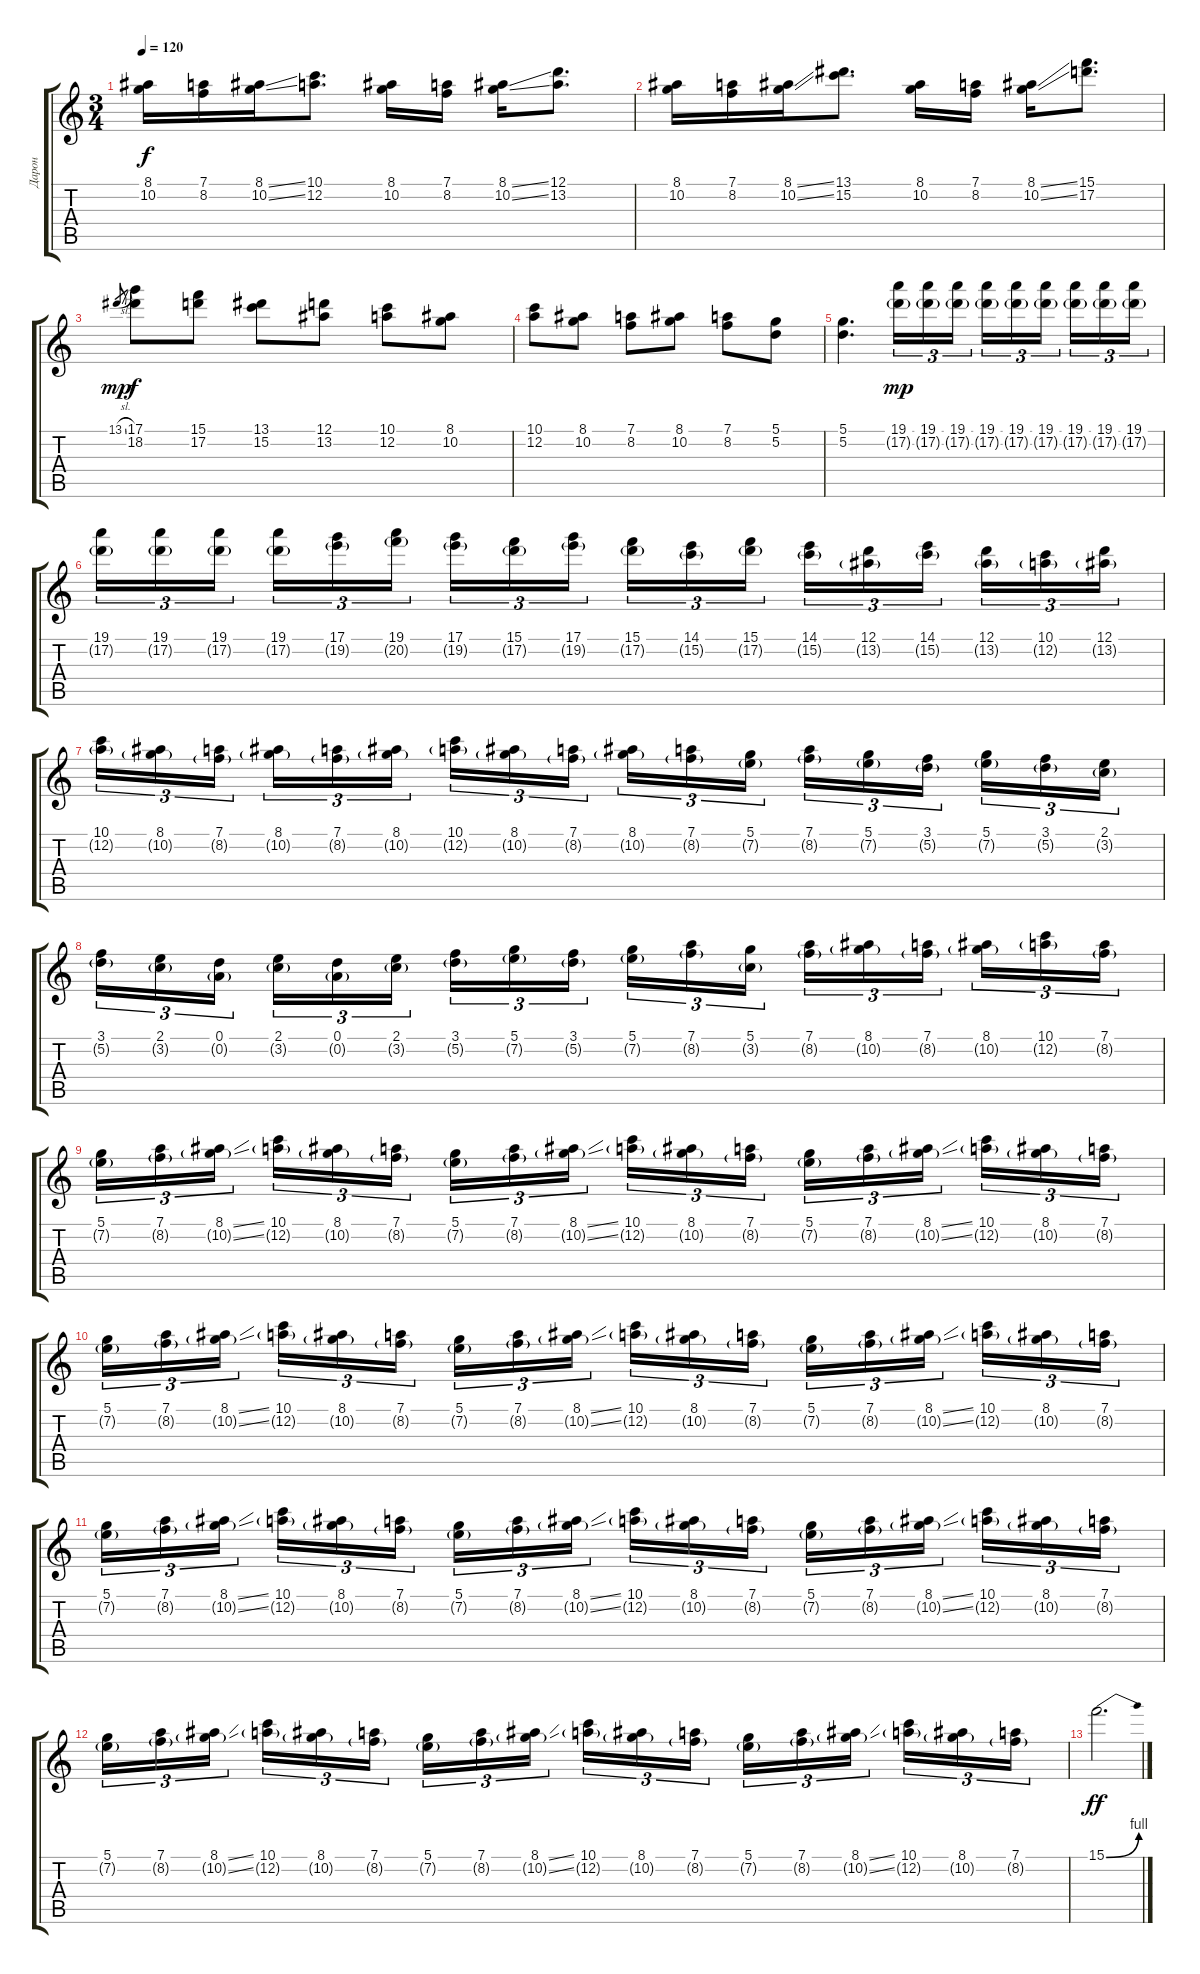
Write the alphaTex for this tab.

\track ("Дарон" "Дарон") {instrument distortionguitar}
\staff {score tabs}
\tuning (D4 A3 F3 C3 G2 D2) {hide}
\ts (3 4)
\tempo 120
\clef g2
\ks c
(8.1 10.2).16{dy f} (7.1 8.2).16 (8.1{ss} 10.2{ss}).16 (10.1 12.2).8{d} (8.1 10.2).16 (7.1 8.2).16 (8.1{ss} 10.2{ss}).16 (12.1 13.2).8{d} |
(8.1 10.2).16 (7.1 8.2).16 (8.1{ss} 10.2{ss}).16 (13.1 15.2).8{d} (8.1 10.2).16 (7.1 8.2).16 (8.1{ss} 10.2{ss}).16 (15.1 17.2).8{d} |
13.1{sl}.8{gr dy mp} (17.1 18.2).8{dy f} (15.1 17.2).8 (13.1 15.2).8 (12.1 13.2).8 (10.1 12.2).8 (8.1 10.2).8 |
(10.1 12.2).8 (8.1 10.2).8 (7.1 8.2).8 (8.1 10.2).8 (7.1 8.2).8 (5.1 5.2).8 |
(5.1 5.2).4{d} (19.1 17.2{g}).16{tu (3 2) dy mp} (19.1 17.2{g}).16{tu (3 2)} (19.1 17.2{g}).16{tu (3 2)} (19.1 17.2{g}).16{tu (3 2)} (19.1 17.2{g}).16{tu (3 2)} (19.1 17.2{g}).16{tu (3 2) beam splitsecondary} (19.1 17.2{g}).16{tu (3 2)} (19.1 17.2{g}).16{tu (3 2)} (19.1 17.2{g}).16{tu (3 2)} |
(19.1 17.2{g}).16{tu (3 2)} (19.1 17.2{g}).16{tu (3 2)} (19.1 17.2{g}).16{tu (3 2) beam splitsecondary} (19.1 17.2{g}).16{tu (3 2)} (17.1 19.2{g}).16{tu (3 2)} (19.1 20.2{g}).16{tu (3 2)} (17.1 19.2{g}).16{tu (3 2)} (15.1 17.2{g}).16{tu (3 2)} (17.1 19.2{g}).16{tu (3 2) beam splitsecondary} (15.1 17.2{g}).16{tu (3 2)} (14.1 15.2{g}).16{tu (3 2)} (15.1 17.2{g}).16{tu (3 2)} (14.1 15.2{g}).16{tu (3 2)} (12.1 13.2{g}).16{tu (3 2)} (14.1 15.2{g}).16{tu (3 2) beam splitsecondary} (12.1 13.2{g}).16{tu (3 2)} (10.1 12.2{g}).16{tu (3 2)} (12.1 13.2{g}).16{tu (3 2)} |
(10.1 12.2{g}).16{tu (3 2)} (8.1 10.2{g}).16{tu (3 2)} (7.1 8.2{g}).16{tu (3 2) beam splitsecondary} (8.1 10.2{g}).16{tu (3 2)} (7.1 8.2{g}).16{tu (3 2)} (8.1 10.2{g}).16{tu (3 2)} (10.1 12.2{g}).16{tu (3 2)} (8.1 10.2{g}).16{tu (3 2)} (7.1 8.2{g}).16{tu (3 2) beam splitsecondary} (8.1 10.2{g}).16{tu (3 2)} (7.1 8.2{g}).16{tu (3 2)} (5.1 7.2{g}).16{tu (3 2)} (7.1 8.2{g}).16{tu (3 2)} (5.1 7.2{g}).16{tu (3 2)} (3.1 5.2{g}).16{tu (3 2) beam splitsecondary} (5.1 7.2{g}).16{tu (3 2)} (3.1 5.2{g}).16{tu (3 2)} (2.1 3.2{g}).16{tu (3 2)} |
(3.1 5.2{g}).16{tu (3 2)} (2.1 3.2{g}).16{tu (3 2)} (0.1 0.2{g}).16{tu (3 2) beam splitsecondary} (2.1 3.2{g}).16{tu (3 2)} (0.1 0.2{g}).16{tu (3 2)} (2.1 3.2{g}).16{tu (3 2)} (3.1 5.2{g}).16{tu (3 2)} (5.1 7.2{g}).16{tu (3 2)} (3.1 5.2{g}).16{tu (3 2) beam splitsecondary} (5.1 7.2{g}).16{tu (3 2)} (7.1 8.2{g}).16{tu (3 2)} (5.1 3.2{g}).16{tu (3 2)} (7.1 8.2{g}).16{tu (3 2)} (8.1 10.2{g}).16{tu (3 2)} (7.1 8.2{g}).16{tu (3 2) beam splitsecondary} (8.1 10.2{g}).16{tu (3 2)} (10.1 12.2{g}).16{tu (3 2)} (7.1 8.2{g}).16{tu (3 2)} |
(5.1 7.2{g}).16{tu (3 2)} (7.1 8.2{g}).16{tu (3 2)} (8.1{ss} 10.2{ss g}).16{tu (3 2) beam splitsecondary} (10.1 12.2{g}).16{tu (3 2)} (8.1 10.2{g}).16{tu (3 2)} (7.1 8.2{g}).16{tu (3 2)} (5.1 7.2{g}).16{tu (3 2)} (7.1 8.2{g}).16{tu (3 2)} (8.1{ss} 10.2{ss g}).16{tu (3 2) beam splitsecondary} (10.1 12.2{g}).16{tu (3 2)} (8.1 10.2{g}).16{tu (3 2)} (7.1 8.2{g}).16{tu (3 2)} (5.1 7.2{g}).16{tu (3 2)} (7.1 8.2{g}).16{tu (3 2)} (8.1{ss} 10.2{ss g}).16{tu (3 2) beam splitsecondary} (10.1 12.2{g}).16{tu (3 2)} (8.1 10.2{g}).16{tu (3 2)} (7.1 8.2{g}).16{tu (3 2)} |
(5.1 7.2{g}).16{tu (3 2)} (7.1 8.2{g}).16{tu (3 2)} (8.1{ss} 10.2{ss g}).16{tu (3 2) beam splitsecondary} (10.1 12.2{g}).16{tu (3 2)} (8.1 10.2{g}).16{tu (3 2)} (7.1 8.2{g}).16{tu (3 2)} (5.1 7.2{g}).16{tu (3 2)} (7.1 8.2{g}).16{tu (3 2)} (8.1{ss} 10.2{ss g}).16{tu (3 2) beam splitsecondary} (10.1 12.2{g}).16{tu (3 2)} (8.1 10.2{g}).16{tu (3 2)} (7.1 8.2{g}).16{tu (3 2)} (5.1 7.2{g}).16{tu (3 2)} (7.1 8.2{g}).16{tu (3 2)} (8.1{ss} 10.2{ss g}).16{tu (3 2) beam splitsecondary} (10.1 12.2{g}).16{tu (3 2)} (8.1 10.2{g}).16{tu (3 2)} (7.1 8.2{g}).16{tu (3 2)} |
(5.1 7.2{g}).16{tu (3 2)} (7.1 8.2{g}).16{tu (3 2)} (8.1{ss} 10.2{ss g}).16{tu (3 2) beam splitsecondary} (10.1 12.2{g}).16{tu (3 2)} (8.1 10.2{g}).16{tu (3 2)} (7.1 8.2{g}).16{tu (3 2)} (5.1 7.2{g}).16{tu (3 2)} (7.1 8.2{g}).16{tu (3 2)} (8.1{ss} 10.2{ss g}).16{tu (3 2) beam splitsecondary} (10.1 12.2{g}).16{tu (3 2)} (8.1 10.2{g}).16{tu (3 2)} (7.1 8.2{g}).16{tu (3 2)} (5.1 7.2{g}).16{tu (3 2)} (7.1 8.2{g}).16{tu (3 2)} (8.1{ss} 10.2{ss g}).16{tu (3 2) beam splitsecondary} (10.1 12.2{g}).16{tu (3 2)} (8.1 10.2{g}).16{tu (3 2)} (7.1 8.2{g}).16{tu (3 2)} |
(5.1 7.2{g}).16{tu (3 2)} (7.1 8.2{g}).16{tu (3 2)} (8.1{ss} 10.2{ss g}).16{tu (3 2) beam splitsecondary} (10.1 12.2{g}).16{tu (3 2)} (8.1 10.2{g}).16{tu (3 2)} (7.1 8.2{g}).16{tu (3 2)} (5.1 7.2{g}).16{tu (3 2)} (7.1 8.2{g}).16{tu (3 2)} (8.1{ss} 10.2{ss g}).16{tu (3 2) beam splitsecondary} (10.1 12.2{g}).16{tu (3 2)} (8.1 10.2{g}).16{tu (3 2)} (7.1 8.2{g}).16{tu (3 2)} (5.1 7.2{g}).16{tu (3 2)} (7.1 8.2{g}).16{tu (3 2)} (8.1{ss} 10.2{ss g}).16{tu (3 2) beam splitsecondary} (10.1 12.2{g}).16{tu (3 2)} (8.1 10.2{g}).16{tu (3 2)} (7.1 8.2{g}).16{tu (3 2)} |
15.1{be (bend 0 0 60 4)}.2{d dy ff}
